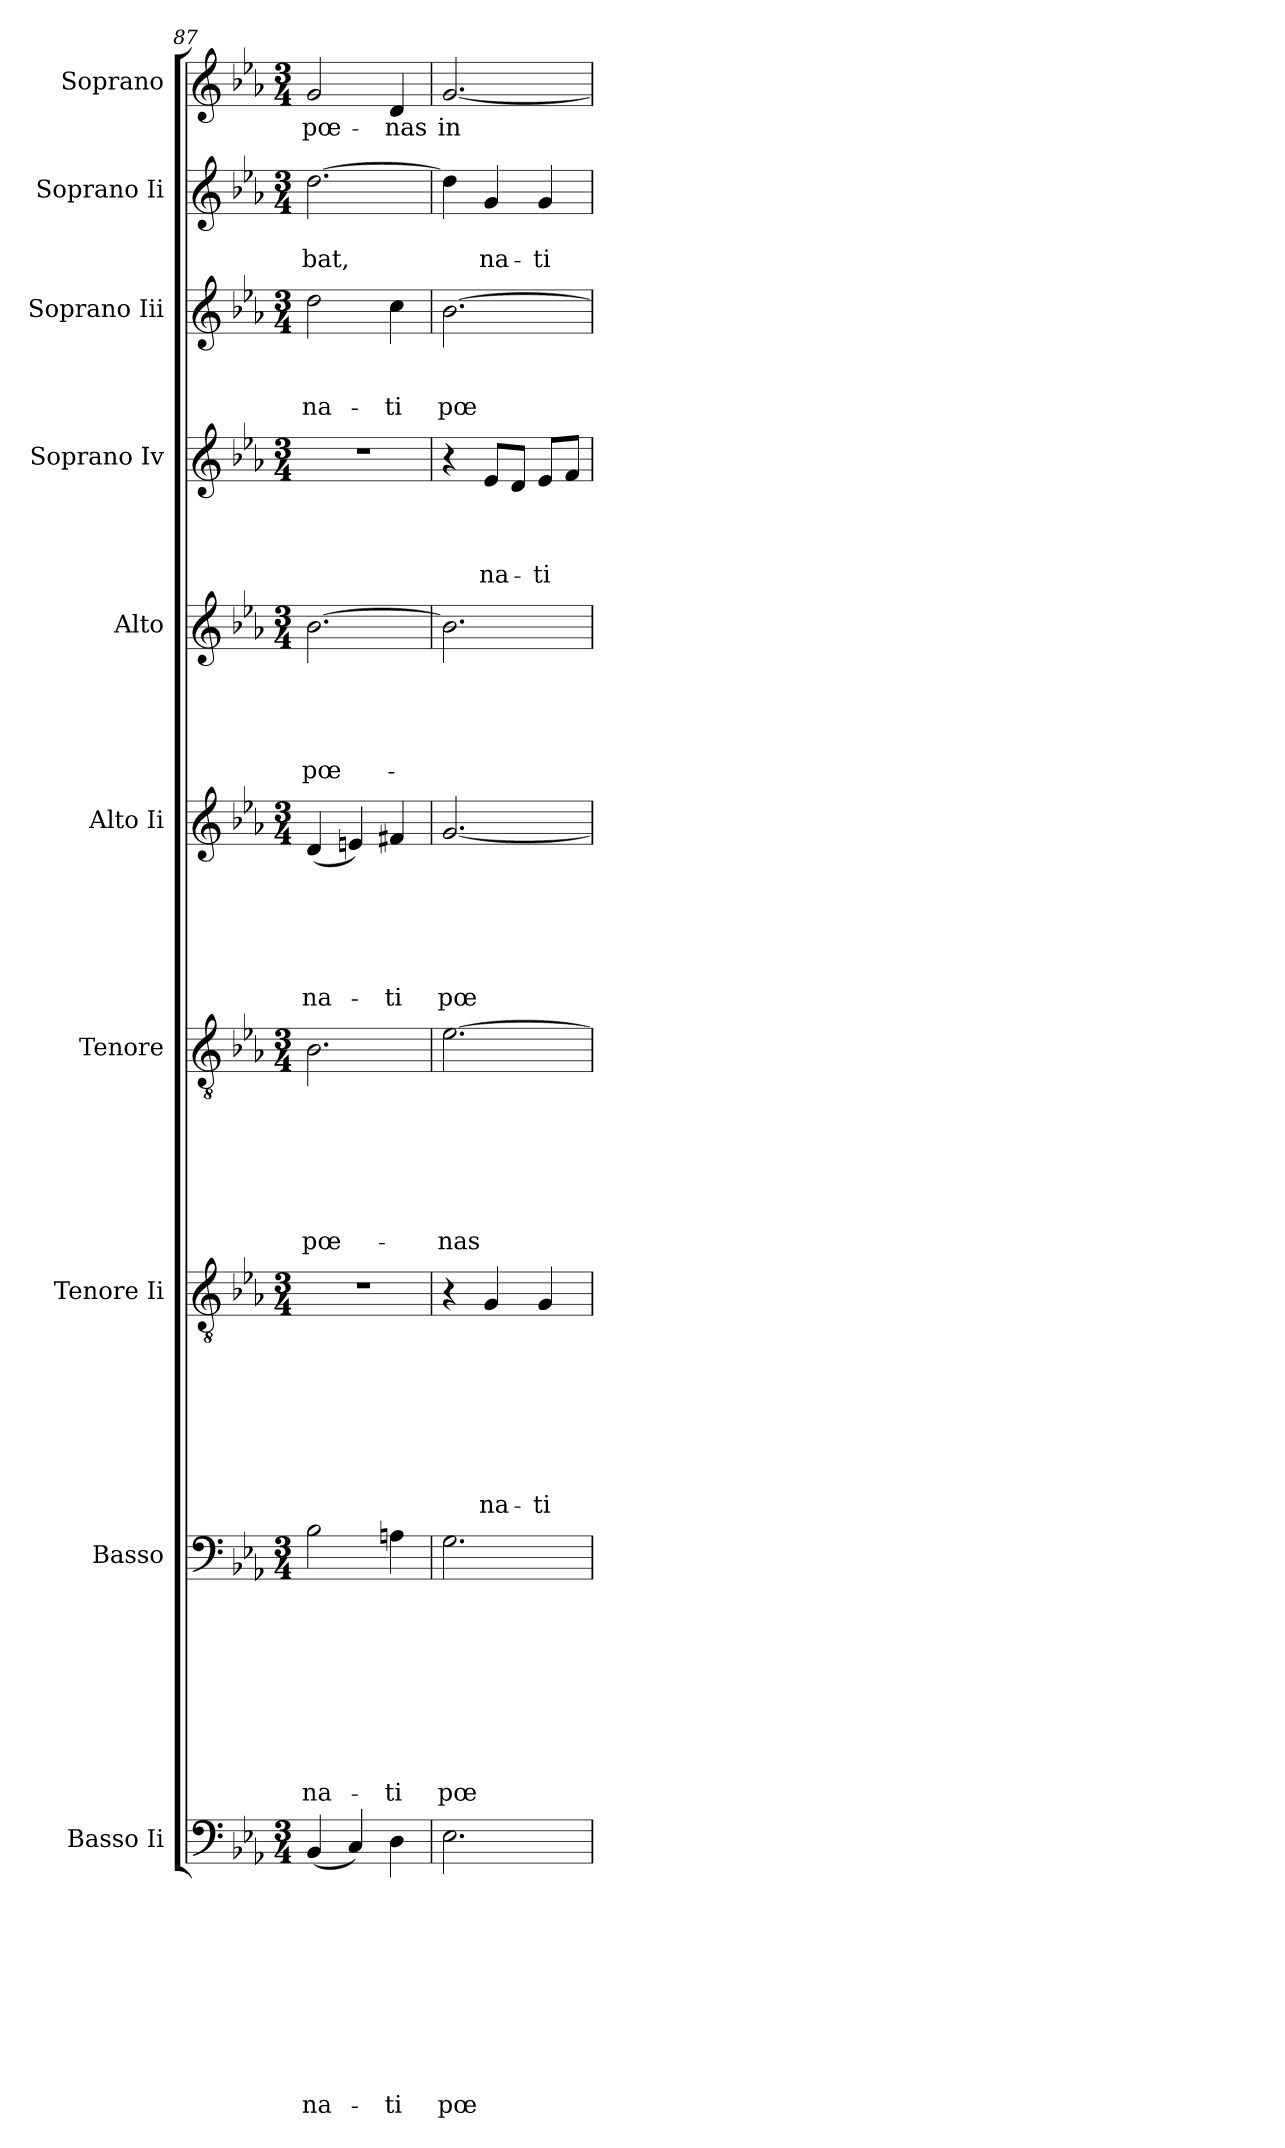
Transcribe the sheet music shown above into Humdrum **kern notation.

**kern	**text	**text	**text	**text	**text	**text	**text	**text	**text	**text	**kern	**text	**text	**text	**text	**text	**text	**text	**text	**text	**kern	**text	**text	**text	**text	**text	**text	**text	**text	**kern	**text	**text	**text	**text	**text	**text	**text	**kern	**text	**text	**text	**text	**text	**text	**kern	**text	**text	**text	**text	**text	**kern	**text	**text	**text	**text	**kern	**text	**text	**text	**kern	**text	**text	**kern	**text
*part10	*part10	*part10	*part10	*part10	*part10	*part10	*part10	*part10	*part10	*part10	*part9	*part9	*part9	*part9	*part9	*part9	*part9	*part9	*part9	*part9	*part8	*part8	*part8	*part8	*part8	*part8	*part8	*part8	*part8	*part7	*part7	*part7	*part7	*part7	*part7	*part7	*part7	*part6	*part6	*part6	*part6	*part6	*part6	*part6	*part5	*part5	*part5	*part5	*part5	*part5	*part4	*part4	*part4	*part4	*part4	*part3	*part3	*part3	*part3	*part2	*part2	*part2	*part1	*part1
*staff10	*staff10	*staff10	*staff10	*staff10	*staff10	*staff10	*staff10	*staff10	*staff10	*staff10	*staff9	*staff9	*staff9	*staff9	*staff9	*staff9	*staff9	*staff9	*staff9	*staff9	*staff8	*staff8	*staff8	*staff8	*staff8	*staff8	*staff8	*staff8	*staff8	*staff7	*staff7	*staff7	*staff7	*staff7	*staff7	*staff7	*staff7	*staff6	*staff6	*staff6	*staff6	*staff6	*staff6	*staff6	*staff5	*staff5	*staff5	*staff5	*staff5	*staff5	*staff4	*staff4	*staff4	*staff4	*staff4	*staff3	*staff3	*staff3	*staff3	*staff2	*staff2	*staff2	*staff1	*staff1
*I"Basso Ii	*	*	*	*	*	*	*	*	*	*	*I"Basso	*	*	*	*	*	*	*	*	*	*I"Tenore Ii	*	*	*	*	*	*	*	*	*I"Tenore	*	*	*	*	*	*	*	*I"Alto Ii	*	*	*	*	*	*	*I"Alto	*	*	*	*	*	*I"Soprano Iv	*	*	*	*	*I"Soprano Iii	*	*	*	*I"Soprano Ii	*	*	*I"Soprano	*
*clefF4	*	*	*	*	*	*	*	*	*	*	*clefF4	*	*	*	*	*	*	*	*	*	*clefGv2	*	*	*	*	*	*	*	*	*clefGv2	*	*	*	*	*	*	*	*clefG2	*	*	*	*	*	*	*clefG2	*	*	*	*	*	*clefG2	*	*	*	*	*clefG2	*	*	*	*clefG2	*	*	*clefG2	*
*k[b-e-a-]	*	*	*	*	*	*	*	*	*	*	*k[b-e-a-]	*	*	*	*	*	*	*	*	*	*k[b-e-a-]	*	*	*	*	*	*	*	*	*k[b-e-a-]	*	*	*	*	*	*	*	*k[b-e-a-]	*	*	*	*	*	*	*k[b-e-a-]	*	*	*	*	*	*k[b-e-a-]	*	*	*	*	*k[b-e-a-]	*	*	*	*k[b-e-a-]	*	*	*k[b-e-a-]	*
*E-:	*	*	*	*	*	*	*	*	*	*	*E-:	*	*	*	*	*	*	*	*	*	*E-:	*	*	*	*	*	*	*	*	*E-:	*	*	*	*	*	*	*	*E-:	*	*	*	*	*	*	*E-:	*	*	*	*	*	*E-:	*	*	*	*	*E-:	*	*	*	*E-:	*	*	*E-:	*
*M3/4	*	*	*	*	*	*	*	*	*	*	*M3/4	*	*	*	*	*	*	*	*	*	*M3/4	*	*	*	*	*	*	*	*	*M3/4	*	*	*	*	*	*	*	*M3/4	*	*	*	*	*	*	*M3/4	*	*	*	*	*	*M3/4	*	*	*	*	*M3/4	*	*	*	*M3/4	*	*	*M3/4	*
=87	=87	=87	=87	=87	=87	=87	=87	=87	=87	=87	=87	=87	=87	=87	=87	=87	=87	=87	=87	=87	=87	=87	=87	=87	=87	=87	=87	=87	=87	=87	=87	=87	=87	=87	=87	=87	=87	=87	=87	=87	=87	=87	=87	=87	=87	=87	=87	=87	=87	=87	=87	=87	=87	=87	=87	=87	=87	=87	=87	=87	=87	=87	=87	=87
!	!	!	!	!	!	!	!	!	!	!LO:LY:b	!	!	!	!	!	!	!	!	!	!LO:LY:b	!LO:N:vis=1	!	!	!	!	!	!	!	!	!	!	!	!	!	!	!	!LO:LY:b	!	!	!	!	!	!	!LO:LY:b	!	!	!	!	!	!LO:LY:b	!LO:N:vis=1	!	!	!	!	!	!	!	!LO:LY:b	!	!	!LO:LY:b	!	!LO:LY:b
(<4BB-/	.	.	.	.	.	.	.	.	.	na-	2B-\	.	.	.	.	.	.	.	.	na-	2.r	.	.	.	.	.	.	.	.	2.B-\	.	.	.	.	.	.	pœ-	(<4d/	.	.	.	.	.	na-	[>2.b-\	.	.	.	.	pœ-	2.r	.	.	.	.	2dd\	.	.	na-	[>2.dd\	.	-bat,	2g/	pœ-
4C/)	.	.	.	.	.	.	.	.	.	.	.	.	.	.	.	.	.	.	.	.	.	.	.	.	.	.	.	.	.	.	.	.	.	.	.	.	.	4en/)	.	.	.	.	.	.	.	.	.	.	.	.	.	.	.	.	.	.	.	.	.	.	.	.	.	.
!	!	!	!	!	!	!	!	!	!	!LO:LY:b	!	!	!	!	!	!	!	!	!	!LO:LY:b	!	!	!	!	!	!	!	!	!	!	!	!	!	!	!	!	!	!	!	!	!	!	!	!LO:LY:b	!	!	!	!	!	!	!	!	!	!	!	!	!	!	!LO:LY:b	!	!	!	!	!LO:LY:b
4D\	.	.	.	.	.	.	.	.	.	-ti	4An\	.	.	.	.	.	.	.	.	-ti	.	.	.	.	.	.	.	.	.	.	.	.	.	.	.	.	.	4f#X/	.	.	.	.	.	-ti	.	.	.	.	.	.	.	.	.	.	.	4cc\	.	.	-ti	.	.	.	4d/	-nas
=88	=88	=88	=88	=88	=88	=88	=88	=88	=88	=88	=88	=88	=88	=88	=88	=88	=88	=88	=88	=88	=88	=88	=88	=88	=88	=88	=88	=88	=88	=88	=88	=88	=88	=88	=88	=88	=88	=88	=88	=88	=88	=88	=88	=88	=88	=88	=88	=88	=88	=88	=88	=88	=88	=88	=88	=88	=88	=88	=88	=88	=88	=88	=88	=88
!	!	!	!	!	!	!	!	!	!	!LO:LY:b	!	!	!	!	!	!	!	!	!	!LO:LY:b	!	!	!	!	!	!	!	!	!	!	!	!	!	!	!	!	!LO:LY:b	!	!	!	!	!	!	!LO:LY:b	!	!	!	!	!	!	!	!	!	!	!	!	!	!	!LO:LY:b	!	!	!	!	!LO:LY:b
2.E-\	.	.	.	.	.	.	.	.	.	pœ-	2.G\	.	.	.	.	.	.	.	.	pœ-	4r	.	.	.	.	.	.	.	.	[>2.e-\	.	.	.	.	.	.	-nas	[<2.g/	.	.	.	.	.	pœ-	2.b-\]	.	.	.	.	.	4r	.	.	.	.	[>2.b-\	.	.	pœ-	4dd\]	.	.	[<2.g/	in-
!	!	!	!	!	!	!	!	!	!	!	!	!	!	!	!	!	!	!	!	!	!	!	!	!	!	!	!	!	!LO:LY:b	!	!	!	!	!	!	!	!	!	!	!	!	!	!	!	!	!	!	!	!	!	!	!	!	!	!LO:LY:b	!	!	!	!	!	!	!LO:LY:b	!	!
.	.	.	.	.	.	.	.	.	.	.	.	.	.	.	.	.	.	.	.	.	4G/	.	.	.	.	.	.	.	na-	.	.	.	.	.	.	.	.	.	.	.	.	.	.	.	.	.	.	.	.	.	8e-/L	.	.	.	na-	.	.	.	.	4g/	.	na-	.	.
.	.	.	.	.	.	.	.	.	.	.	.	.	.	.	.	.	.	.	.	.	.	.	.	.	.	.	.	.	.	.	.	.	.	.	.	.	.	.	.	.	.	.	.	.	.	.	.	.	.	.	8d/J	.	.	.	.	.	.	.	.	.	.	.	.	.
!	!	!	!	!	!	!	!	!	!	!	!	!	!	!	!	!	!	!	!	!	!	!	!	!	!	!	!	!	!LO:LY:b	!	!	!	!	!	!	!	!	!	!	!	!	!	!	!	!	!	!	!	!	!	!	!	!	!	!LO:LY:b	!	!	!	!	!	!	!LO:LY:b	!	!
.	.	.	.	.	.	.	.	.	.	.	.	.	.	.	.	.	.	.	.	.	4G/	.	.	.	.	.	.	.	-ti	.	.	.	.	.	.	.	.	.	.	.	.	.	.	.	.	.	.	.	.	.	8e-/L	.	.	.	-ti	.	.	.	.	4g/	.	-ti	.	.
.	.	.	.	.	.	.	.	.	.	.	.	.	.	.	.	.	.	.	.	.	.	.	.	.	.	.	.	.	.	.	.	.	.	.	.	.	.	.	.	.	.	.	.	.	.	.	.	.	.	.	8f/J	.	.	.	.	.	.	.	.	.	.	.	.	.
=	=	=	=	=	=	=	=	=	=	=	=	=	=	=	=	=	=	=	=	=	=	=	=	=	=	=	=	=	=	=	=	=	=	=	=	=	=	=	=	=	=	=	=	=	=	=	=	=	=	=	=	=	=	=	=	=	=	=	=	=	=	=	=	=
*-	*-	*-	*-	*-	*-	*-	*-	*-	*-	*-	*-	*-	*-	*-	*-	*-	*-	*-	*-	*-	*-	*-	*-	*-	*-	*-	*-	*-	*-	*-	*-	*-	*-	*-	*-	*-	*-	*-	*-	*-	*-	*-	*-	*-	*-	*-	*-	*-	*-	*-	*-	*-	*-	*-	*-	*-	*-	*-	*-	*-	*-	*-	*-	*-
